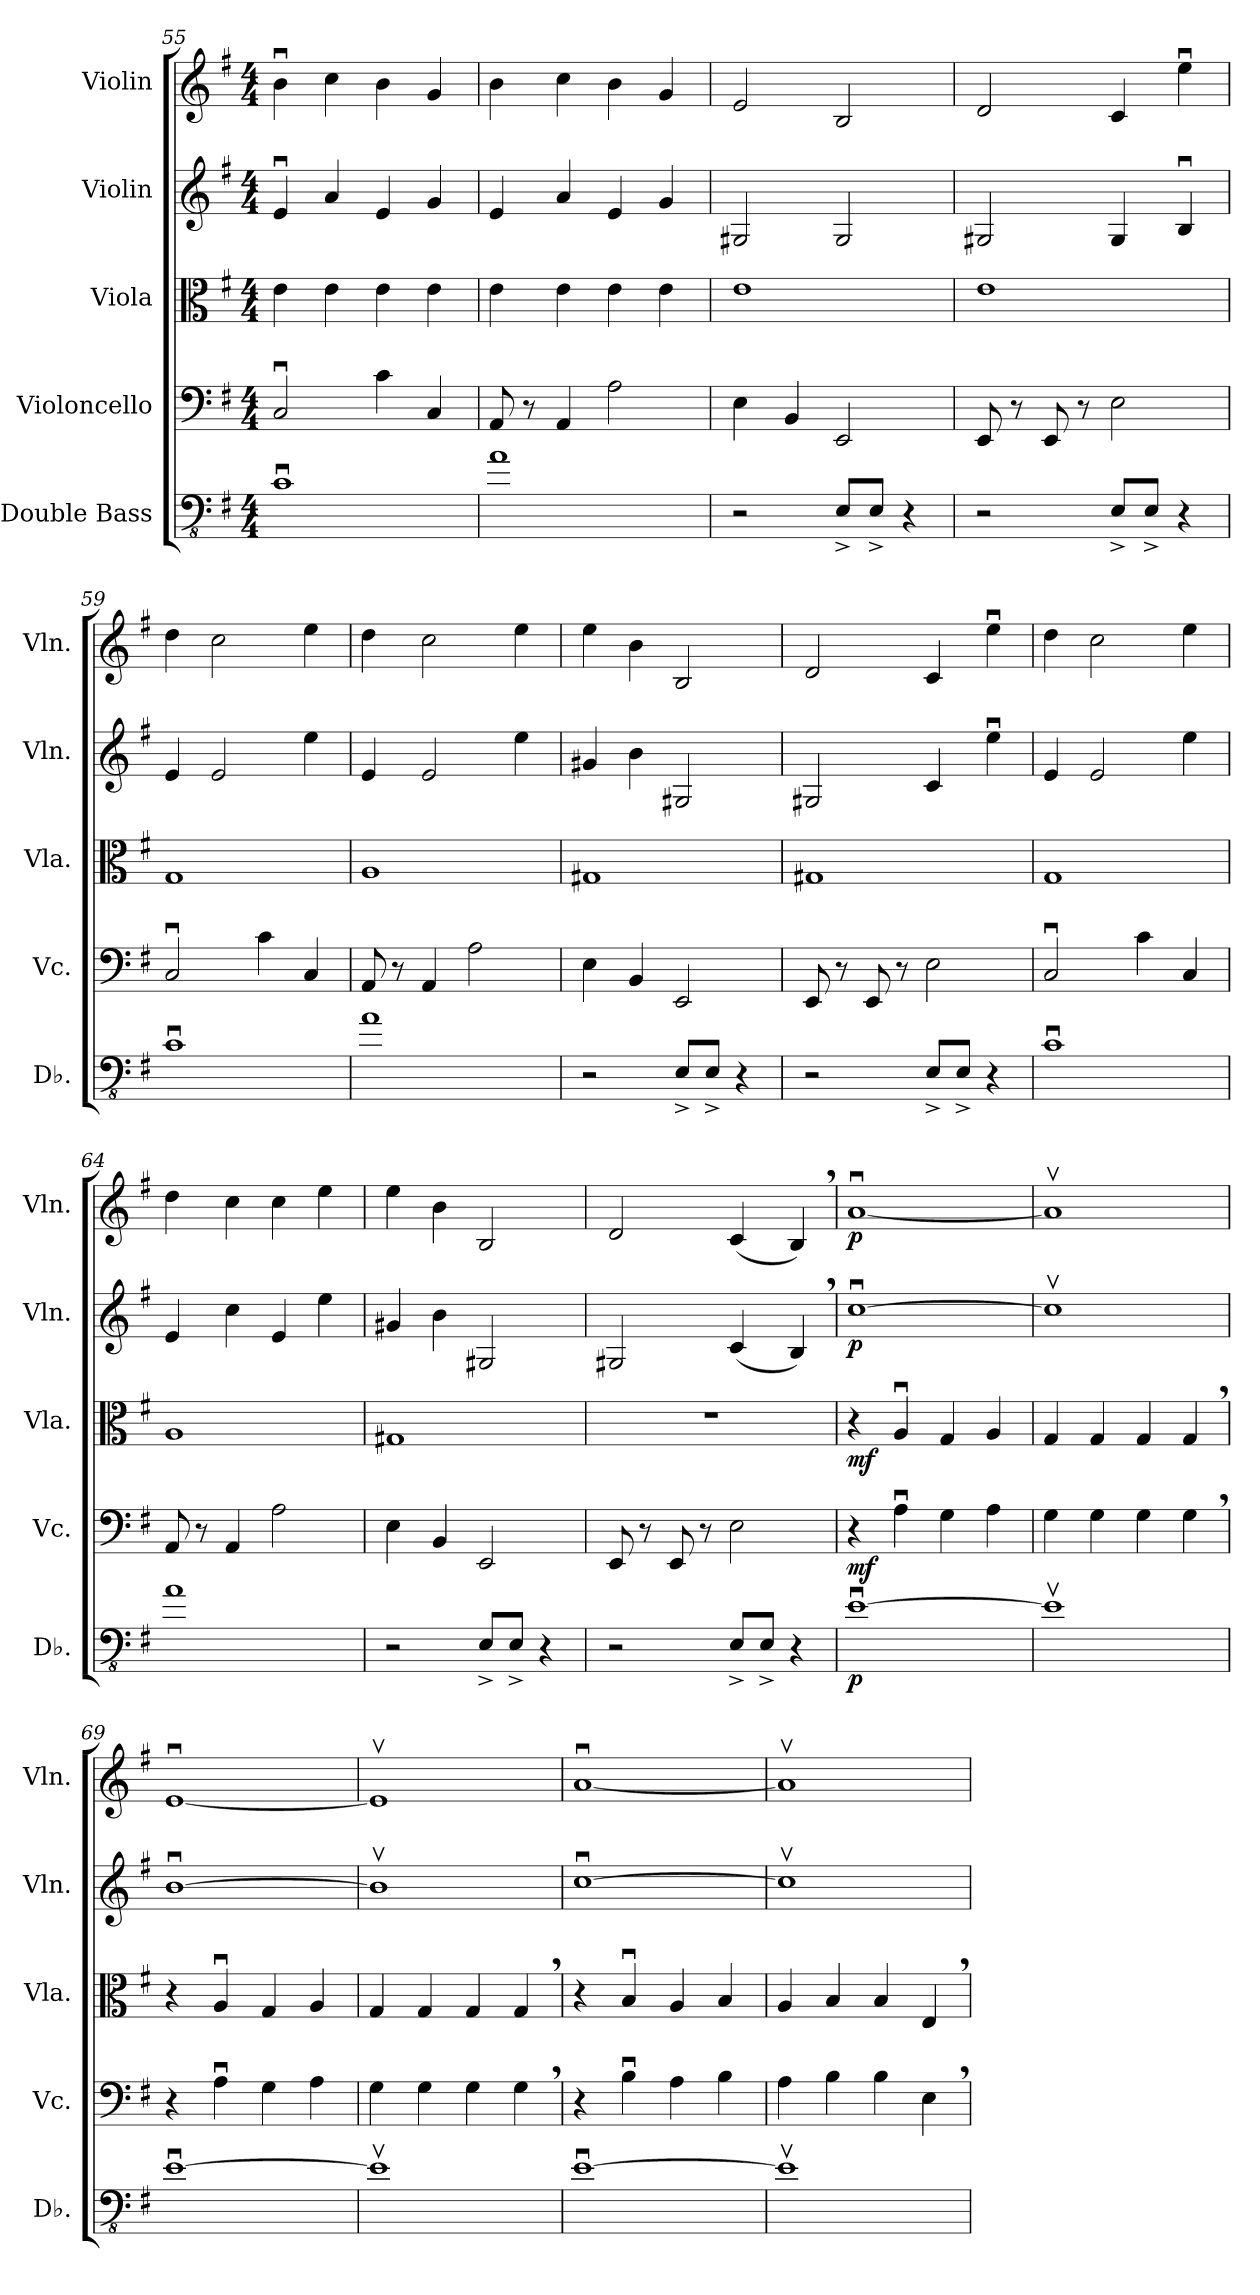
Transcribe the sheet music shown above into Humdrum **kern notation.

**kern	**dynam	**kern	**dynam	**kern	**dynam	**kern	**dynam	**kern	**dynam
*part5	*part5	*part4	*part4	*part3	*part3	*part2	*part2	*part1	*part1
*staff5	*staff5	*staff4	*staff4	*staff3	*staff3	*staff2	*staff2	*staff1	*staff1
*I"Double Bass	*	*I"Violoncello	*	*I"Viola	*	*I"Violin	*	*I"Violin	*
*I'Db.	*	*I'Vc.	*	*I'Vla.	*	*I'Vln.	*	*I'Vln.	*
*clefFv4	*	*clefF4	*	*clefC3	*	*clefG2	*	*clefG2	*
*ITrd7c12	*	*	*	*	*	*	*	*	*
*k[f#]	*	*k[f#]	*	*k[f#]	*	*k[f#]	*	*k[f#]	*
*M4/4	*	*M4/4	*	*M4/4	*	*M4/4	*	*M4/4	*
=55	=55	=55	=55	=55	=55	=55	=55	=55	=55
1CCu	.	2Cu/	.	4e\	.	4eu/	.	4bu\	.
.	.	.	.	4e\	.	4a/	.	4cc\	.
.	.	4c\	.	4e\	.	4e/	.	4b\	.
.	.	4C/	.	4e\	.	4g/	.	4g/	.
=56	=56	=56	=56	=56	=56	=56	=56	=56	=56
1AA	.	8AA/	.	4e\	.	4e/	.	4b\	.
.	.	8r	.	.	.	.	.	.	.
.	.	4AA/	.	4e\	.	4a/	.	4cc\	.
.	.	2A\	.	4e\	.	4e/	.	4b\	.
.	.	.	.	4e\	.	4g/	.	4g/	.
=57	=57	=57	=57	=57	=57	=57	=57	=57	=57
2r	.	4E\	.	1e	.	2G#X/	.	2e/	.
.	.	4BB/	.	.	.	.	.	.	.
8EEE^/L	.	2EE/	.	.	.	2G#/	.	2B/	.
8EEE^/J	.	.	.	.	.	.	.	.	.
4r	.	.	.	.	.	.	.	.	.
=58	=58	=58	=58	=58	=58	=58	=58	=58	=58
2r	.	8EE/	.	1e	.	2G#X/	.	2d/	.
.	.	8r	.	.	.	.	.	.	.
.	.	8EE/	.	.	.	.	.	.	.
.	.	8r	.	.	.	.	.	.	.
8EEE^/L	.	2E\	.	.	.	4G#/	.	4c/	.
8EEE^/J	.	.	.	.	.	.	.	.	.
4r	.	.	.	.	.	4Bu/	.	4eeu\	.
=59	=59	=59	=59	=59	=59	=59	=59	=59	=59
1CCu	.	2Cu/	.	1G	.	4e/	.	4dd\	.
.	.	.	.	.	.	2e/	.	2cc\	.
.	.	4c\	.	.	.	.	.	.	.
.	.	4C/	.	.	.	4ee\	.	4ee\	.
!!LO:PB:g=z
=60	=60	=60	=60	=60	=60	=60	=60	=60	=60
1AA	.	8AA/	.	1A	.	4e/	.	4dd\	.
.	.	8r	.	.	.	.	.	.	.
.	.	4AA/	.	.	.	2e/	.	2cc\	.
.	.	2A\	.	.	.	.	.	.	.
.	.	.	.	.	.	4ee\	.	4ee\	.
=61	=61	=61	=61	=61	=61	=61	=61	=61	=61
2r	.	4E\	.	1G#X	.	4g#X/	.	4ee\	.
.	.	4BB/	.	.	.	4b\	.	4b\	.
8EEE^/L	.	2EE/	.	.	.	2G#X/	.	2B/	.
8EEE^/J	.	.	.	.	.	.	.	.	.
4r	.	.	.	.	.	.	.	.	.
=62	=62	=62	=62	=62	=62	=62	=62	=62	=62
2r	.	8EE/	.	1G#X	.	2G#X/	.	2d/	.
.	.	8r	.	.	.	.	.	.	.
.	.	8EE/	.	.	.	.	.	.	.
.	.	8r	.	.	.	.	.	.	.
8EEE^/L	.	2E\	.	.	.	4c/	.	4c/	.
8EEE^/J	.	.	.	.	.	.	.	.	.
4r	.	.	.	.	.	4eeu\	.	4eeu\	.
=63	=63	=63	=63	=63	=63	=63	=63	=63	=63
1CCu	.	2Cu/	.	1G	.	4e/	.	4dd\	.
.	.	.	.	.	.	2e/	.	2cc\	.
.	.	4c\	.	.	.	.	.	.	.
.	.	4C/	.	.	.	4ee\	.	4ee\	.
=64	=64	=64	=64	=64	=64	=64	=64	=64	=64
1AA	.	8AA/	.	1A	.	4e/	.	4dd\	.
.	.	8r	.	.	.	.	.	.	.
.	.	4AA/	.	.	.	4cc\	.	4cc\	.
.	.	2A\	.	.	.	4e/	.	4cc\	.
.	.	.	.	.	.	4ee\	.	4ee\	.
=65	=65	=65	=65	=65	=65	=65	=65	=65	=65
2r	.	4E\	.	1G#X	.	4g#X/	.	4ee\	.
.	.	4BB/	.	.	.	4b\	.	4b\	.
8EEE^/L	.	2EE/	.	.	.	2G#X/	.	2B/	.
8EEE^/J	.	.	.	.	.	.	.	.	.
4r	.	.	.	.	.	.	.	.	.
!!LO:LB:g=z
=66	=66	=66	=66	=66	=66	=66	=66	=66	=66
2r	.	8EE/	.	1r	.	2G#X/	.	2d/	.
.	.	8r	.	.	.	.	.	.	.
.	.	8EE/	.	.	.	.	.	.	.
.	.	8r	.	.	.	.	.	.	.
8EEE^/L	.	2E\	.	.	.	(4c/	.	(4c/	.
8EEE^/J	.	.	.	.	.	.	.	.	.
4r	.	.	.	.	.	4B,/)	.	4B,/)	.
=67	=67	=67	=67	=67	=67	=67	=67	=67	=67
!	!LO:DY:b	!	!LO:DY:b	!	!LO:DY:b	!	!LO:DY:b	!	!LO:DY:b
[1EEu	p	4r	mf	4r	mf	[1ccu	p	[1au	p
.	.	4Au\	.	4Au/	.	.	.	.	.
.	.	4G\	.	4G/	.	.	.	.	.
.	.	4A\	.	4A/	.	.	.	.	.
=68	=68	=68	=68	=68	=68	=68	=68	=68	=68
1EEv]	.	4G\	.	4G/	.	1ccv]	.	1av]	.
.	.	4G\	.	4G/	.	.	.	.	.
.	.	4G\	.	4G/	.	.	.	.	.
.	.	4G,\	.	4G,/	.	.	.	.	.
=69	=69	=69	=69	=69	=69	=69	=69	=69	=69
[1EEu	.	4r	.	4r	.	[1bu	.	[1eu	.
.	.	4Au\	.	4Au/	.	.	.	.	.
.	.	4G\	.	4G/	.	.	.	.	.
.	.	4A\	.	4A/	.	.	.	.	.
=70	=70	=70	=70	=70	=70	=70	=70	=70	=70
1EEv]	.	4G\	.	4G/	.	1bv]	.	1ev]	.
.	.	4G\	.	4G/	.	.	.	.	.
.	.	4G\	.	4G/	.	.	.	.	.
.	.	4G,\	.	4G,/	.	.	.	.	.
=71	=71	=71	=71	=71	=71	=71	=71	=71	=71
[1EEu	.	4r	.	4r	.	[1ccu	.	[1au	.
.	.	4Bu\	.	4Bu/	.	.	.	.	.
.	.	4A\	.	4A/	.	.	.	.	.
.	.	4B\	.	4B/	.	.	.	.	.
=72	=72	=72	=72	=72	=72	=72	=72	=72	=72
1EEv]	.	4A\	.	4A/	.	1ccv]	.	1av]	.
.	.	4B\	.	4B/	.	.	.	.	.
.	.	4B\	.	4B/	.	.	.	.	.
.	.	4E,\	.	4E,/	.	.	.	.	.
=	=	=	=	=	=	=	=	=	=
*-	*-	*-	*-	*-	*-	*-	*-	*-	*-
